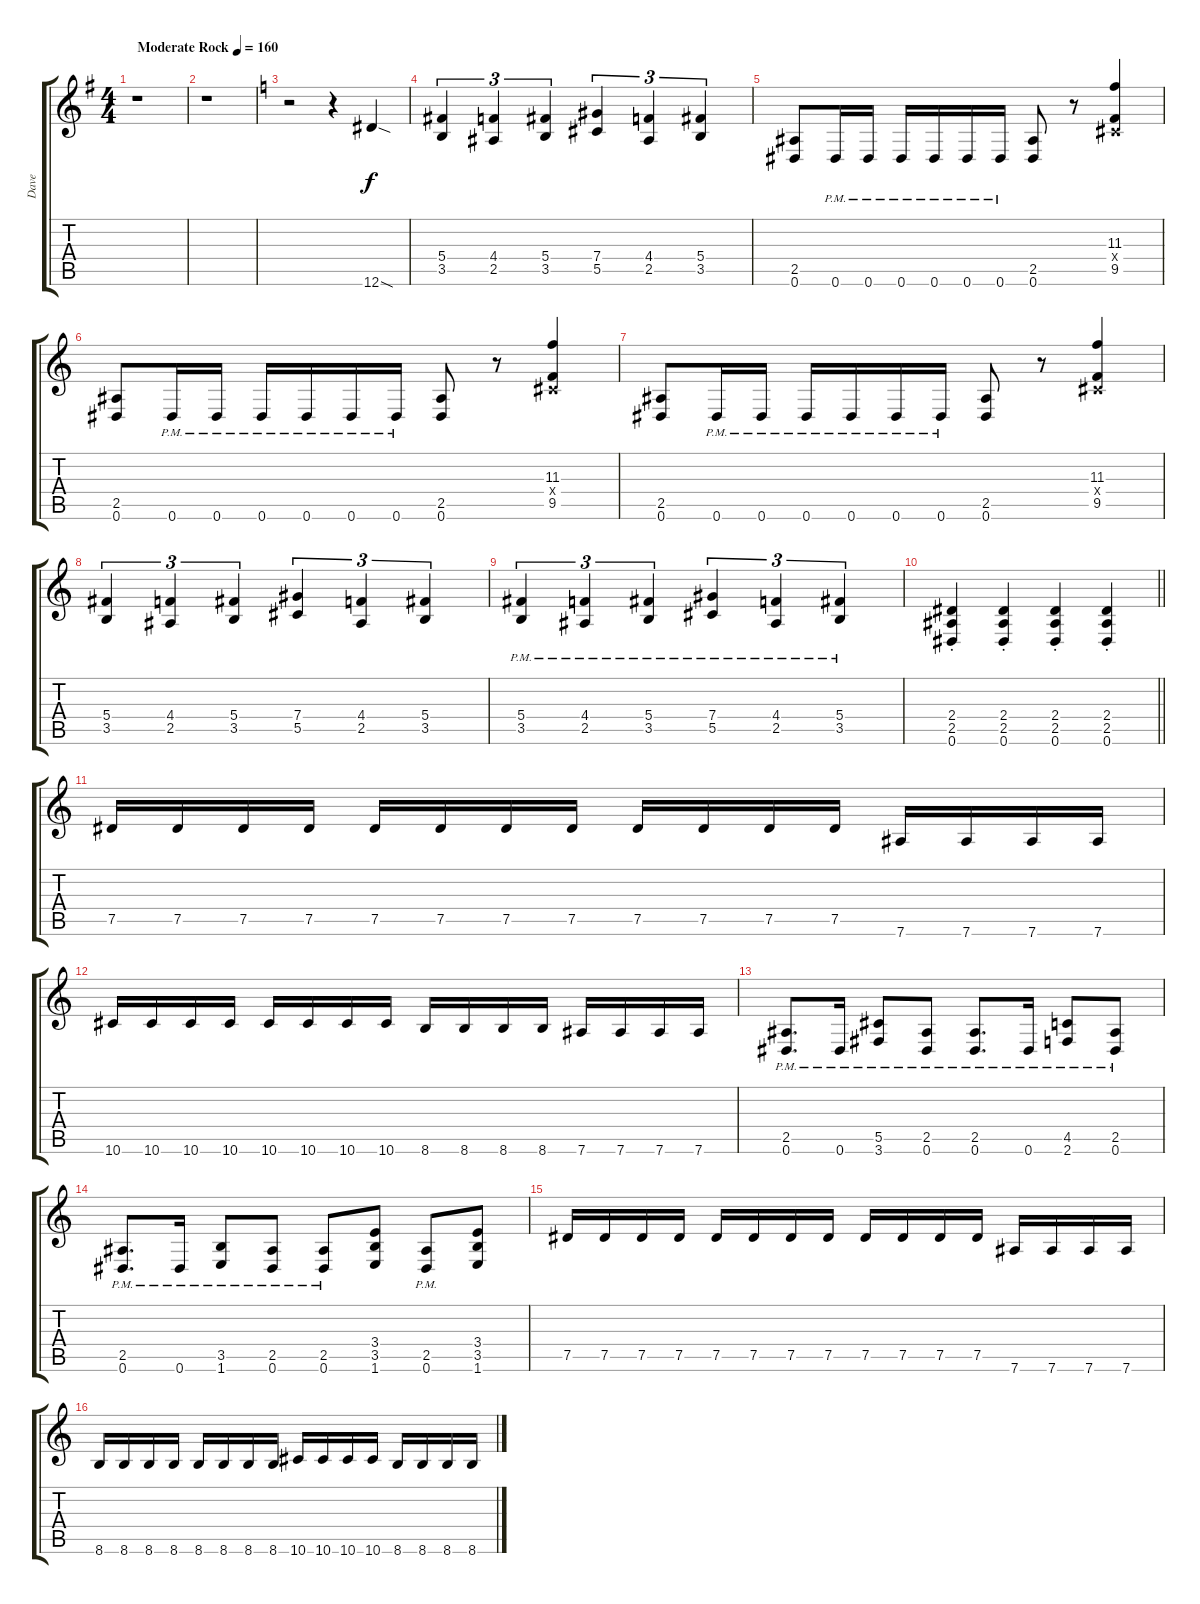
\track ("Dave" "Dave") {instrument distortionguitar}
\staff {score tabs}
\tuning (Eb4 Bb3 Gb3 Db3 Ab2 Eb2) {hide}
\ts (4 4)
\tempo (160 "Moderate Rock")
\clef g2
\ks g
r.1{dy f instrument distortionguitar} |
r.1 |
\ks c
r.2 r.4 12.6{sod}.4 |
(5.4 3.5).4{tu (3 2)} (4.4 2.5).4{tu (3 2)} (5.4 3.5).4{tu (3 2)} (7.4 5.5).4{tu (3 2)} (4.4 2.5).4{tu (3 2)} (5.4 3.5).4{tu (3 2)} |
(2.5 0.6).8 0.6{pm}.16 0.6{pm}.16 0.6{pm}.16 0.6{pm}.16 0.6{pm}.16 0.6{pm}.16 (2.5 0.6).8 r.8 (11.3 0.4{x} 9.5).4 |
(2.5 0.6).8 0.6{pm}.16 0.6{pm}.16 0.6{pm}.16 0.6{pm}.16 0.6{pm}.16 0.6{pm}.16 (2.5 0.6).8 r.8 (11.3 0.4{x} 9.5).4 |
(2.5 0.6).8 0.6{pm}.16 0.6{pm}.16 0.6{pm}.16 0.6{pm}.16 0.6{pm}.16 0.6{pm}.16 (2.5 0.6).8 r.8 (11.3 0.4{x} 9.5).4 |
(5.4 3.5).4{tu (3 2)} (4.4 2.5).4{tu (3 2)} (5.4 3.5).4{tu (3 2)} (7.4 5.5).4{tu (3 2)} (4.4 2.5).4{tu (3 2)} (5.4 3.5).4{tu (3 2)} |
(5.4{pm} 3.5{pm}).4{tu (3 2)} (4.4{pm} 2.5{pm}).4{tu (3 2)} (5.4{pm} 3.5{pm}).4{tu (3 2)} (7.4{pm} 5.5{pm}).4{tu (3 2)} (4.4{pm} 2.5{pm}).4{tu (3 2)} (5.4{pm} 3.5{pm}).4{tu (3 2)} |
\barLineRight lightlight
(2.4{st} 2.5{st} 0.6{st}).4 (2.4{st} 2.5{st} 0.6{st}).4 (2.4{st} 2.5{st} 0.6{st}).4 (2.4{st} 2.5{st} 0.6{st}).4 |
7.5.16 7.5.16 7.5.16 7.5.16 7.5.16 7.5.16 7.5.16 7.5.16 7.5.16 7.5.16 7.5.16 7.5.16 7.6.16 7.6.16 7.6.16 7.6.16 |
10.6.16 10.6.16 10.6.16 10.6.16 10.6.16 10.6.16 10.6.16 10.6.16 8.6.16 8.6.16 8.6.16 8.6.16 7.6.16 7.6.16 7.6.16 7.6.16 |
(2.5{pm} 0.6{pm}).8{d} 0.6{pm}.16 (5.5{pm} 3.6{pm}).8 (2.5{pm} 0.6{pm}).8 (2.5{pm} 0.6{pm}).8{d} 0.6{pm}.16 (4.5{pm} 2.6{pm}).8 (2.5{pm} 0.6{pm}).8 |
(2.5{pm} 0.6{pm}).8{d} 0.6{pm}.16 (3.5{pm} 1.6{pm}).8 (2.5{pm} 0.6{pm}).8 (2.5{pm} 0.6{pm}).8 (3.4 3.5 1.6).8 (2.5{pm} 0.6{pm}).8 (3.4 3.5 1.6).8 |
7.5.16 7.5.16 7.5.16 7.5.16 7.5.16 7.5.16 7.5.16 7.5.16 7.5.16 7.5.16 7.5.16 7.5.16 7.6.16 7.6.16 7.6.16 7.6.16 |
8.6.16 8.6.16 8.6.16 8.6.16 8.6.16 8.6.16 8.6.16 8.6.16 10.6.16 10.6.16 10.6.16 10.6.16 8.6.16 8.6.16 8.6.16 8.6.16
